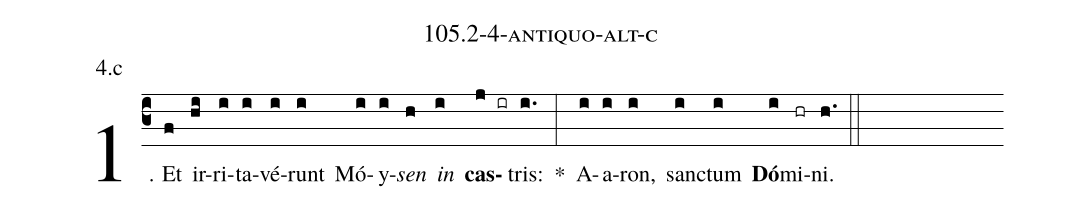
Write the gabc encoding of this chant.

name: 105.2-4-antiquo-alt-c;
annotation: 4.c;
%%
(c3)1. Et(f) ir(hi)ri(i)ta(i)vé(i)runt(i) Mó(i)y(i)<i>sen</i>(h) <i>in</i>(i) <b>cas</b>(j ir)tris:(i.) *(:) A(i)a(i)ron,(i) sanc(i)tum(i) <b>Dó</b>(i)mi(hr)ni.(h.) (::)


%E(i) u(i) o(i) u(i) a(i) e.(h.) (::)
